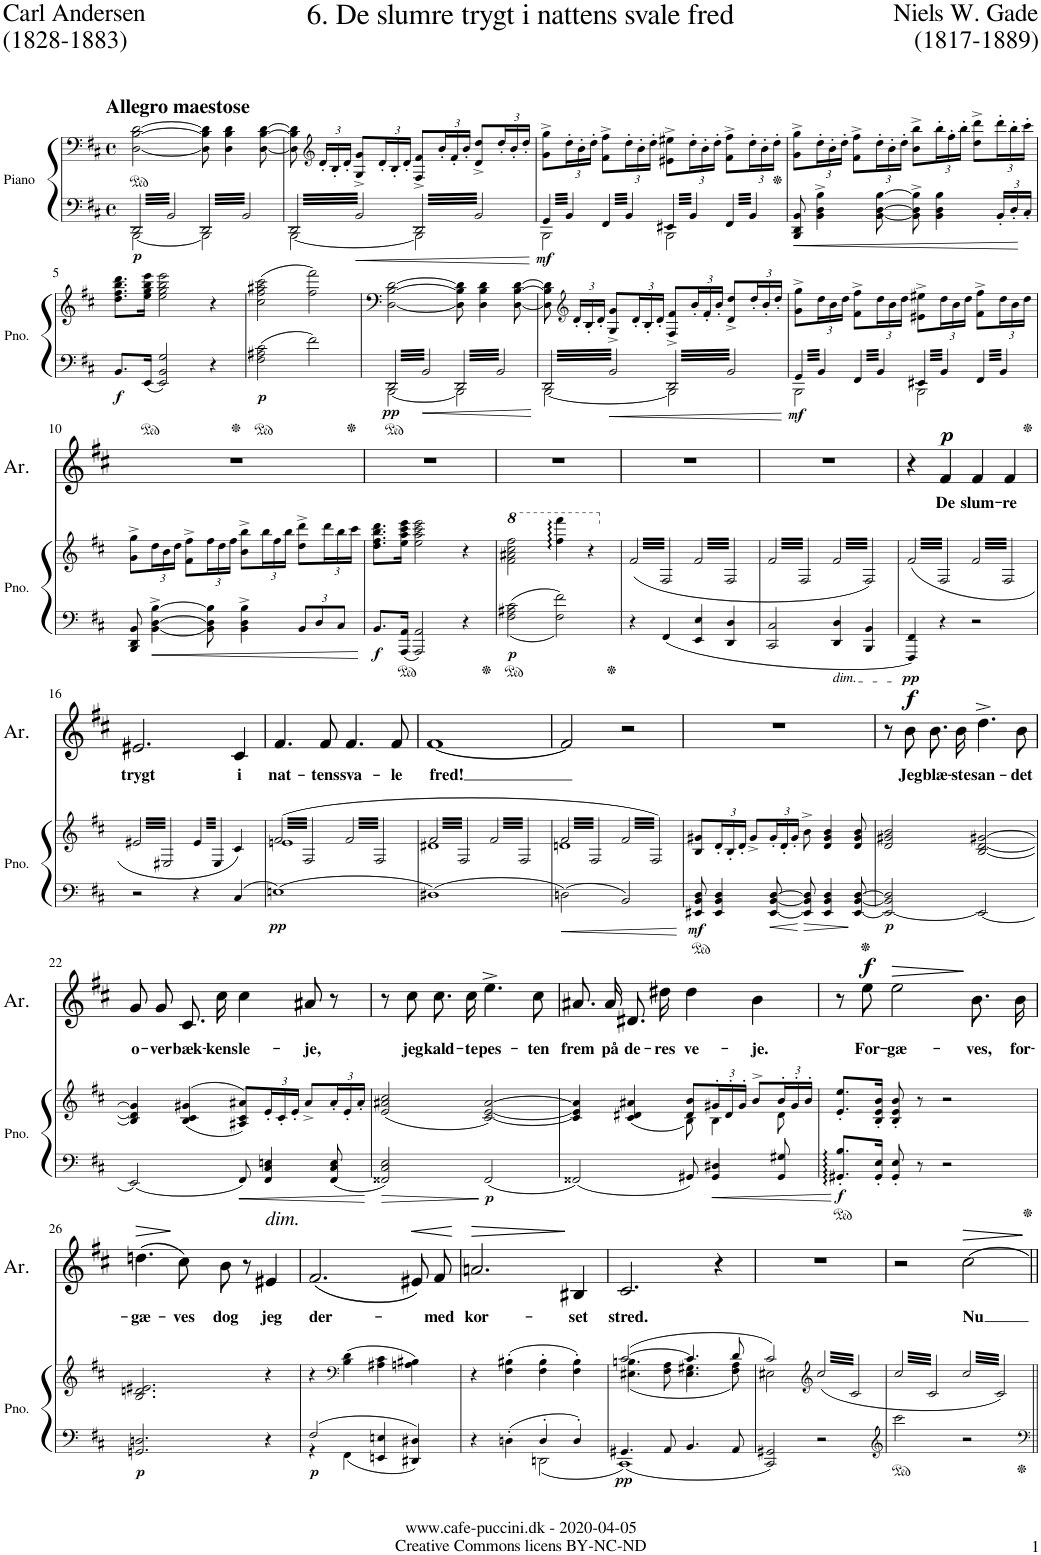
**kern	**kern	**dynam	**kern	**kern	**kern	**kern	**kern	**kern	**kern	**text	**dynam
*part8	*part8	*part8	*part7	*part6	*part5	*part4	*part3	*part2	*part1	*part1	*part1
*staff9	*staff8	*staff8/9	*staff7	*staff6	*staff5	*staff4	*staff3	*staff2	*staff1	*staff1	*staff1
*I"Piano	*	*	*I"Bas	*I"Tenor	*I"Alto	*I"Soprano	*I"Peter Eremit	*I"Rinaldo	*I"Armida	*	*
*I'Pno.	*	*	*I'B.	*I'T.	*I'A.	*I'S.	*I'Pe.	*I'Ri.	*I'Ar.	*	*
*stria5	*stria5	*	*	*	*	*	*	*	*	*	*
*clefF4	*clefF4	*	*clefF4	*clefGv2	*clefG2	*clefG2	*clefF4	*clefGv2	*clefG2	*	*
*k[f#c#]	*k[f#c#]	*	*k[f#c#]	*k[f#c#]	*k[f#c#]	*k[f#c#]	*k[f#c#]	*k[f#c#]	*k[f#c#]	*	*
*M4/4	*M4/4	*	*M4/4	*M4/4	*M4/4	*M4/4	*M4/4	*M4/4	*M4/4	*	*
*met(c)	*met(c)	*	*met(c)	*met(c)	*met(c)	*met(c)	*met(c)	*met(c)	*met(c)	*	*
=1	=1	=1	=1	=1	=1	=1	=1	=1	=1	=1	=1
*^	*	*	*	*	*	*	*	*	*	*	*
*	*	*ped	*	*	*	*	*	*	*	*	*	*
!	!	!	!	!	!	!	!	!	!	!LO:TX:a:B:t=Allegro maestose	!	!
!	!	!	!LO:DY:b=2	!	!	!	!	!	!	!	!	!
6.DD/	[2BBB\	[2D\ [2B\ [2d\	p	1r	1r	1r	1r	1r	1r	1r	.	.
6.BB/	.	.	.	.	.	.	.	.	.	.	.	.
6.DD/	2BBB\]	8D\] 8B\] 8d\]	.	.	.	.	.	.	.	.	.	.
.	.	4D\ 4B\ 4d\	.	.	.	.	.	.	.	.	.	.
6.BB/	.	.	.	.	.	.	.	.	.	.	.	.
.	.	[8D\ [8B\ [8d\	.	.	.	.	.	.	.	.	.	.
=2	=2	=2	=2	=2	=2	=2	=2	=2	=2	=2	=2	=2
6.DD/	[2BBB\	8D\] 8B\] 8d\]	.	1r	1r	1r	1r	1r	1r	1r	.	.
*	*	*clefG2	*	*	*	*	*	*	*	*	*	*
*	*	*Xbrackettup	*	*	*	*	*	*	*	*	*	*
.	.	24d'/LL	.	.	.	.	.	.	.	.	.	.
.	.	24B'/	.	.	.	.	.	.	.	.	.	.
.	.	24d'/JJ	.	.	.	.	.	.	.	.	.	.
6.BB/	.	8G/^ 8g/^L	.	.	.	.	.	.	.	.	.	.
.	.	24d'/L	.	.	.	.	.	.	.	.	.	.
.	.	24B'/	.	.	.	.	.	.	.	.	.	.
.	.	24d'/JJ	.	.	.	.	.	.	.	.	.	.
6.DD/	2BBB\]	8F#/^ 8f#/^L	.	.	.	.	.	.	.	.	.	.
.	.	24b'/L	.	.	.	.	.	.	.	.	.	.
.	.	24f#'/	.	.	.	.	.	.	.	.	.	.
.	.	24b'/JJ	.	.	.	.	.	.	.	.	.	.
6.BB/	.	8d/^ 8dd/^L	.	.	.	.	.	.	.	.	.	.
.	.	24dd'/L	.	.	.	.	.	.	.	.	.	.
.	.	24b'/	.	.	.	.	.	.	.	.	.	.
.	.	24dd'/JJ	.	.	.	.	.	.	.	.	.	.
=3	=3	=3	=3	=3	=3	=3	=3	=3	=3	=3	=3	=3
!	!	!	!LO:DY:b=2	!	!	!	!	!	!	!	!	!
12.GG/	2BBB\	8g\^ 8gg\^L	mf	1r	1r	1r	1r	1r	1r	1r	.	.
12.BB/	.	24dd'\L	.	.	.	.	.	.	.	.	.	.
.	.	24b'\	.	.	.	.	.	.	.	.	.	.
.	.	24dd'\JJ	.	.	.	.	.	.	.	.	.	.
12.FF#/	.	8f#\^ 8ff#\^L	.	.	.	.	.	.	.	.	.	.
12.BB/	.	24dd'\L	.	.	.	.	.	.	.	.	.	.
.	.	24b'\	.	.	.	.	.	.	.	.	.	.
.	.	24dd'\JJ	.	.	.	.	.	.	.	.	.	.
12.EE#X/	2BBB\	8e#X\^ 8ee#X\^L	.	.	.	.	.	.	.	.	.	.
12.BB/	.	24dd'\L	.	.	.	.	.	.	.	.	.	.
.	.	24b'\	.	.	.	.	.	.	.	.	.	.
.	.	24dd'\JJ	.	.	.	.	.	.	.	.	.	.
12.FF#/	.	8f#\^ 8ff#\^L	.	.	.	.	.	.	.	.	.	.
12.BB/	.	24dd'\L	.	.	.	.	.	.	.	.	.	.
.	.	24b'\	.	.	.	.	.	.	.	.	.	.
.	.	24dd'\JJ	.	.	.	.	.	.	.	.	.	.
*v	*v	*	*	*	*	*	*	*	*	*	*	*
=4	=4	=4	=4	=4	=4	=4	=4	=4	=4	=4	=4
*	*Xped	*	*	*	*	*	*	*	*	*	*
8BBB/ 8DD/ 8BB/	8g\^ 8gg\^L	.	1r	1r	1r	1r	1r	1r	1r	.	.
4BB\^ 4D\^ 4B\^	24dd'\L	.	.	.	.	.	.	.	.	.	.
.	24b'\	.	.	.	.	.	.	.	.	.	.
.	24dd'\JJ	.	.	.	.	.	.	.	.	.	.
.	8f#\^ 8ff#\^L	.	.	.	.	.	.	.	.	.	.
[8BB\ [8D\ [8B\	24dd'\L	.	.	.	.	.	.	.	.	.	.
.	24b'\	.	.	.	.	.	.	.	.	.	.
.	24dd'\JJ	.	.	.	.	.	.	.	.	.	.
8BB\]^ 8D\]^ 8B\]^	8b\^ 8bb\^L	.	.	.	.	.	.	.	.	.	.
4BB\ 4D\ 4B\	24bb'\L	.	.	.	.	.	.	.	.	.	.
.	24ff#'\	.	.	.	.	.	.	.	.	.	.
.	24bb'\JJ	.	.	.	.	.	.	.	.	.	.
.	8dd\^ 8ddd\^L	.	.	.	.	.	.	.	.	.	.
*Xbrackettup	*	*	*	*	*	*	*	*	*	*	*
24BB'/LL	24ddd'\L	.	.	.	.	.	.	.	.	.	.
24D'/	24bb'\	.	.	.	.	.	.	.	.	.	.
24C#'/JJ	24ccc#'\JJ	.	.	.	.	.	.	.	.	.	.
!!LO:LB:g=z
=5	=5	=5	=5	=5	=5	=5	=5	=5	=5	=5	=5
!	!	!LO:DY:b=2	!	!	!	!	!	!	!	!	!
8.BB/L	8.dd\ 8.ff#\ 8.bb\ 8.ddd\L	f	1r	1r	1r	1r	1r	1r	1r	.	.
16EE/Jk	16ee\ 16gg\ 16bb\ 16eee\Jk	.	.	.	.	.	.	.	.	.	.
2EE/ 2BB/ 2G/	2ee\ 2gg\ 2bb\ 2eee\	.	.	.	.	.	.	.	.	.	.
4r	4r	.	.	.	.	.	.	.	.	.	.
=6	=6	=6	=6	=6	=6	=6	=6	=6	=6	=6	=6
!	!	!LO:DY:b=2	!	!	!	!	!	!	!	!	!
2F#\ 2A#X\ 2c#\	(2cc#\ 2ff#\ 2aa#X\ 2ccc#\	p	1r	1r	1r	1r	1r	1r	1r	.	.
2f#\	2ff#\ 2fff#\)	.	.	.	.	.	.	.	.	.	.
=7	=7	=7	=7	=7	=7	=7	=7	=7	=7	=7	=7
*^	*	*	*	*	*	*	*	*	*	*	*
!	!	!	!LO:DY:b=2	!	!	!	!	!	!	!	!	!
6.DD/	[2BBB\	[2D\ [2B\ [2d\	pp	1r	1r	1r	1r	1r	1r	1r	.	.
6.BB/	.	.	.	.	.	.	.	.	.	.	.	.
6.DD/	2BBB\]	8D\] 8B\] 8d\]	.	.	.	.	.	.	.	.	.	.
.	.	4D\ 4B\ 4d\	.	.	.	.	.	.	.	.	.	.
6.BB/	.	.	.	.	.	.	.	.	.	.	.	.
.	.	[8D\ [8B\ [8d\	.	.	.	.	.	.	.	.	.	.
=8	=8	=8	=8	=8	=8	=8	=8	=8	=8	=8	=8	=8
6.DD/	[2BBB\	8D\] 8B\] 8d\]	.	1r	1r	1r	1r	1r	1r	1r	.	.
*	*	*clefG2	*	*	*	*	*	*	*	*	*	*
.	.	24d'/LL	.	.	.	.	.	.	.	.	.	.
.	.	24B'/	.	.	.	.	.	.	.	.	.	.
.	.	24d'/JJ	.	.	.	.	.	.	.	.	.	.
6.BB/	.	8G/^ 8g/^L	.	.	.	.	.	.	.	.	.	.
.	.	24d'/L	.	.	.	.	.	.	.	.	.	.
.	.	24B'/	.	.	.	.	.	.	.	.	.	.
.	.	24d'/JJ	.	.	.	.	.	.	.	.	.	.
6.DD/	2BBB\]	8F#/^ 8f#/^L	.	.	.	.	.	.	.	.	.	.
.	.	24b'/L	.	.	.	.	.	.	.	.	.	.
.	.	24f#'/	.	.	.	.	.	.	.	.	.	.
.	.	24b'/JJ	.	.	.	.	.	.	.	.	.	.
6.BB/	.	8d/^ 8dd/^L	.	.	.	.	.	.	.	.	.	.
.	.	24dd'/L	.	.	.	.	.	.	.	.	.	.
.	.	24b'/	.	.	.	.	.	.	.	.	.	.
.	.	24dd'/JJ	.	.	.	.	.	.	.	.	.	.
=9	=9	=9	=9	=9	=9	=9	=9	=9	=9	=9	=9	=9
!	!	!	!LO:DY:b=2	!	!	!	!	!	!	!	!	!
12.GG/	2BBB\	8g\^ 8gg\^L	mf	1r	1r	1r	1r	1r	1r	1r	.	.
12.BB/	.	24dd\L	.	.	.	.	.	.	.	.	.	.
.	.	24b\	.	.	.	.	.	.	.	.	.	.
.	.	24dd\JJ	.	.	.	.	.	.	.	.	.	.
12.FF#/	.	8f#\^ 8ff#\^L	.	.	.	.	.	.	.	.	.	.
12.BB/	.	24dd\L	.	.	.	.	.	.	.	.	.	.
.	.	24b\	.	.	.	.	.	.	.	.	.	.
.	.	24dd\JJ	.	.	.	.	.	.	.	.	.	.
12.EE#X/	2BBB\	8e#X\^ 8ee#X\^L	.	.	.	.	.	.	.	.	.	.
12.BB/	.	24dd\L	.	.	.	.	.	.	.	.	.	.
.	.	24b\	.	.	.	.	.	.	.	.	.	.
.	.	24dd\JJ	.	.	.	.	.	.	.	.	.	.
12.FF#/	.	8f#\^ 8ff#\^L	.	.	.	.	.	.	.	.	.	.
12.BB/	.	24dd\L	.	.	.	.	.	.	.	.	.	.
.	.	24b\	.	.	.	.	.	.	.	.	.	.
.	.	24dd\JJ	.	.	.	.	.	.	.	.	.	.
*v	*v	*	*	*	*	*	*	*	*	*	*	*
!!LO:LB:g=z
=10	=10	=10	=10	=10	=10	=10	=10	=10	=10	=10	=10
8BBB/ 8DD/ 8BB/	8g\^ 8gg\^L	.	1r	1r	1r	1r	1r	1r	1r	.	.
[4BB\^ [4D\^ [4B\^	24dd\L	.	.	.	.	.	.	.	.	.	.
.	24b\	.	.	.	.	.	.	.	.	.	.
.	24dd\JJ	.	.	.	.	.	.	.	.	.	.
.	8f#\^ 8ff#\^L	.	.	.	.	.	.	.	.	.	.
8BB\] 8D\] 8B\]	24ff#\L	.	.	.	.	.	.	.	.	.	.
.	24dd\	.	.	.	.	.	.	.	.	.	.
.	24ff#\JJ	.	.	.	.	.	.	.	.	.	.
4BB\^ 4D\^ 4B\^	8b\^ 8bb\^L	.	.	.	.	.	.	.	.	.	.
.	24bb\L	.	.	.	.	.	.	.	.	.	.
.	24ff#\	.	.	.	.	.	.	.	.	.	.
.	24bb\JJ	.	.	.	.	.	.	.	.	.	.
12BB/L	8dd\^ 8ddd\^L	.	.	.	.	.	.	.	.	.	.
12D/	.	.	.	.	.	.	.	.	.	.	.
.	24ddd\L	.	.	.	.	.	.	.	.	.	.
12C#/J	24bb\	.	.	.	.	.	.	.	.	.	.
.	24ccc#\JJ	.	.	.	.	.	.	.	.	.	.
=11	=11	=11	=11	=11	=11	=11	=11	=11	=11	=11	=11
!	!	!LO:DY:b=2	!	!	!	!	!	!	!	!	!
8.BB/L	8.dd\ 8.ff#\ 8.bb\ 8.ddd\L	f	1r	1r	1r	1r	1r	1r	1r	.	.
16AAA/ 16AA/Jk	16ee\ 16aa\ 16ccc#\ 16eee\Jk	.	.	.	.	.	.	.	.	.	.
2AAA/ 2AA/	2ee\ 2aa\ 2ccc#\ 2eee\	.	.	.	.	.	.	.	.	.	.
4r	4r	.	.	.	.	.	.	.	.	.	.
=12	=12	=12	=12	=12	=12	=12	=12	=12	=12	=12	=12
*	*8va	*	*	*	*	*	*	*	*	*	*
!	!	!LO:DY:b=2	!	!	!	!	!	!	!	!	!
2F#\ 2A#X\ 2c#\	2ff#\ 2aa#X\ 2ccc#\ 2fff#\	p	1r	1r	1r	1r	1r	1r	1r	.	.
2F#\ 2f#\	4fff#\ 4ffff#\	.	.	.	.	.	.	.	.	.	.
.	4r	.	.	.	.	.	.	.	.	.	.
=13	=13	=13	=13	=13	=13	=13	=13	=13	=13	=13	=13
*	*X8va	*	*	*	*	*	*	*	*	*	*
*	*brackettup	*	*	*	*	*	*	*	*	*	*
*	*tremolo	*	*	*	*	*	*	*	*	*	*
4r	(64f#/LLLL	.	1r	1r	1r	1r	1r	1r	1r	.	.
.	64F#/	.	.	.	.	.	.	.	.	.	.
.	64f#/	.	.	.	.	.	.	.	.	.	.
.	64F#/	.	.	.	.	.	.	.	.	.	.
.	64f#/	.	.	.	.	.	.	.	.	.	.
.	64F#/	.	.	.	.	.	.	.	.	.	.
.	64f#/	.	.	.	.	.	.	.	.	.	.
.	64F#/	.	.	.	.	.	.	.	.	.	.
.	64f#/	.	.	.	.	.	.	.	.	.	.
.	64F#/	.	.	.	.	.	.	.	.	.	.
.	64f#/	.	.	.	.	.	.	.	.	.	.
.	64F#/	.	.	.	.	.	.	.	.	.	.
.	64f#/	.	.	.	.	.	.	.	.	.	.
.	64F#/	.	.	.	.	.	.	.	.	.	.
.	64f#/	.	.	.	.	.	.	.	.	.	.
.	64F#/	.	.	.	.	.	.	.	.	.	.
4FF#/	64f#/	.	.	.	.	.	.	.	.	.	.
.	64F#/	.	.	.	.	.	.	.	.	.	.
.	64f#/	.	.	.	.	.	.	.	.	.	.
.	64F#/	.	.	.	.	.	.	.	.	.	.
.	64f#/	.	.	.	.	.	.	.	.	.	.
.	64F#/	.	.	.	.	.	.	.	.	.	.
.	64f#/	.	.	.	.	.	.	.	.	.	.
.	64F#/	.	.	.	.	.	.	.	.	.	.
.	64f#/	.	.	.	.	.	.	.	.	.	.
.	64F#/	.	.	.	.	.	.	.	.	.	.
.	64f#/	.	.	.	.	.	.	.	.	.	.
.	64F#/	.	.	.	.	.	.	.	.	.	.
.	64f#/	.	.	.	.	.	.	.	.	.	.
.	64F#/	.	.	.	.	.	.	.	.	.	.
.	64f#/	.	.	.	.	.	.	.	.	.	.
.	64F#/JJJJ	.	.	.	.	.	.	.	.	.	.
4EE/ 4E/	64f#/LLLL	.	.	.	.	.	.	.	.	.	.
.	64F#/	.	.	.	.	.	.	.	.	.	.
.	64f#/	.	.	.	.	.	.	.	.	.	.
.	64F#/	.	.	.	.	.	.	.	.	.	.
.	64f#/	.	.	.	.	.	.	.	.	.	.
.	64F#/	.	.	.	.	.	.	.	.	.	.
.	64f#/	.	.	.	.	.	.	.	.	.	.
.	64F#/	.	.	.	.	.	.	.	.	.	.
.	64f#/	.	.	.	.	.	.	.	.	.	.
.	64F#/	.	.	.	.	.	.	.	.	.	.
.	64f#/	.	.	.	.	.	.	.	.	.	.
.	64F#/	.	.	.	.	.	.	.	.	.	.
.	64f#/	.	.	.	.	.	.	.	.	.	.
.	64F#/	.	.	.	.	.	.	.	.	.	.
.	64f#/	.	.	.	.	.	.	.	.	.	.
.	64F#/	.	.	.	.	.	.	.	.	.	.
4DD/ 4D/	64f#/	.	.	.	.	.	.	.	.	.	.
.	64F#/	.	.	.	.	.	.	.	.	.	.
.	64f#/	.	.	.	.	.	.	.	.	.	.
.	64F#/	.	.	.	.	.	.	.	.	.	.
.	64f#/	.	.	.	.	.	.	.	.	.	.
.	64F#/	.	.	.	.	.	.	.	.	.	.
.	64f#/	.	.	.	.	.	.	.	.	.	.
.	64F#/	.	.	.	.	.	.	.	.	.	.
.	64f#/	.	.	.	.	.	.	.	.	.	.
.	64F#/	.	.	.	.	.	.	.	.	.	.
.	64f#/	.	.	.	.	.	.	.	.	.	.
.	64F#/	.	.	.	.	.	.	.	.	.	.
.	64f#/	.	.	.	.	.	.	.	.	.	.
.	64F#/	.	.	.	.	.	.	.	.	.	.
.	64f#/	.	.	.	.	.	.	.	.	.	.
.	64F#/JJJJ	.	.	.	.	.	.	.	.	.	.
=14	=14	=14	=14	=14	=14	=14	=14	=14	=14	=14	=14
2CC#/ 2C#/	64f#/LLLL	.	1r	1r	1r	1r	1r	1r	1r	.	.
.	64F#/	.	.	.	.	.	.	.	.	.	.
.	64f#/	.	.	.	.	.	.	.	.	.	.
.	64F#/	.	.	.	.	.	.	.	.	.	.
.	64f#/	.	.	.	.	.	.	.	.	.	.
.	64F#/	.	.	.	.	.	.	.	.	.	.
.	64f#/	.	.	.	.	.	.	.	.	.	.
.	64F#/	.	.	.	.	.	.	.	.	.	.
.	64f#/	.	.	.	.	.	.	.	.	.	.
.	64F#/	.	.	.	.	.	.	.	.	.	.
.	64f#/	.	.	.	.	.	.	.	.	.	.
.	64F#/	.	.	.	.	.	.	.	.	.	.
.	64f#/	.	.	.	.	.	.	.	.	.	.
.	64F#/	.	.	.	.	.	.	.	.	.	.
.	64f#/	.	.	.	.	.	.	.	.	.	.
.	64F#/	.	.	.	.	.	.	.	.	.	.
.	64f#/	.	.	.	.	.	.	.	.	.	.
.	64F#/	.	.	.	.	.	.	.	.	.	.
.	64f#/	.	.	.	.	.	.	.	.	.	.
.	64F#/	.	.	.	.	.	.	.	.	.	.
.	64f#/	.	.	.	.	.	.	.	.	.	.
.	64F#/	.	.	.	.	.	.	.	.	.	.
.	64f#/	.	.	.	.	.	.	.	.	.	.
.	64F#/	.	.	.	.	.	.	.	.	.	.
.	64f#/	.	.	.	.	.	.	.	.	.	.
.	64F#/	.	.	.	.	.	.	.	.	.	.
.	64f#/	.	.	.	.	.	.	.	.	.	.
.	64F#/	.	.	.	.	.	.	.	.	.	.
.	64f#/	.	.	.	.	.	.	.	.	.	.
.	64F#/	.	.	.	.	.	.	.	.	.	.
.	64f#/	.	.	.	.	.	.	.	.	.	.
.	64F#/JJJJ	.	.	.	.	.	.	.	.	.	.
!LO:TX:b:i:t=dim.	!	!	!	!	!	!	!	!	!	!	!
4DD/ 4D/	64f#/LLLL	.	.	.	.	.	.	.	.	.	.
.	64F#/)	.	.	.	.	.	.	.	.	.	.
.	64f#/	.	.	.	.	.	.	.	.	.	.
.	64F#/)	.	.	.	.	.	.	.	.	.	.
.	64f#/	.	.	.	.	.	.	.	.	.	.
.	64F#/)	.	.	.	.	.	.	.	.	.	.
.	64f#/	.	.	.	.	.	.	.	.	.	.
.	64F#/)	.	.	.	.	.	.	.	.	.	.
.	64f#/	.	.	.	.	.	.	.	.	.	.
.	64F#/)	.	.	.	.	.	.	.	.	.	.
.	64f#/	.	.	.	.	.	.	.	.	.	.
.	64F#/)	.	.	.	.	.	.	.	.	.	.
.	64f#/	.	.	.	.	.	.	.	.	.	.
.	64F#/)	.	.	.	.	.	.	.	.	.	.
.	64f#/	.	.	.	.	.	.	.	.	.	.
.	64F#/)	.	.	.	.	.	.	.	.	.	.
4BBB/ 4BB/	64f#/	.	.	.	.	.	.	.	.	.	.
.	64F#/)	.	.	.	.	.	.	.	.	.	.
.	64f#/	.	.	.	.	.	.	.	.	.	.
.	64F#/)	.	.	.	.	.	.	.	.	.	.
.	64f#/	.	.	.	.	.	.	.	.	.	.
.	64F#/)	.	.	.	.	.	.	.	.	.	.
.	64f#/	.	.	.	.	.	.	.	.	.	.
.	64F#/)	.	.	.	.	.	.	.	.	.	.
.	64f#/	.	.	.	.	.	.	.	.	.	.
.	64F#/)	.	.	.	.	.	.	.	.	.	.
.	64f#/	.	.	.	.	.	.	.	.	.	.
.	64F#/)	.	.	.	.	.	.	.	.	.	.
.	64f#/	.	.	.	.	.	.	.	.	.	.
.	64F#/)	.	.	.	.	.	.	.	.	.	.
.	64f#/	.	.	.	.	.	.	.	.	.	.
.	64F#/)JJJJ	.	.	.	.	.	.	.	.	.	.
=15	=15	=15	=15	=15	=15	=15	=15	=15	=15	=15	=15
!	!	!LO:DY:b=2	!	!	!	!	!	!	!	!	!
4FFF#/ 4FF#/	(64f#/LLLL	pp	1r	1r	1r	1r	1r	1r	4r	.	.
.	64F#/	.	.	.	.	.	.	.	.	.	.
.	64f#/	.	.	.	.	.	.	.	.	.	.
.	64F#/	.	.	.	.	.	.	.	.	.	.
.	64f#/	.	.	.	.	.	.	.	.	.	.
.	64F#/	.	.	.	.	.	.	.	.	.	.
.	64f#/	.	.	.	.	.	.	.	.	.	.
.	64F#/	.	.	.	.	.	.	.	.	.	.
.	64f#/	.	.	.	.	.	.	.	.	.	.
.	64F#/	.	.	.	.	.	.	.	.	.	.
.	64f#/	.	.	.	.	.	.	.	.	.	.
.	64F#/	.	.	.	.	.	.	.	.	.	.
.	64f#/	.	.	.	.	.	.	.	.	.	.
.	64F#/	.	.	.	.	.	.	.	.	.	.
.	64f#/	.	.	.	.	.	.	.	.	.	.
.	64F#/	.	.	.	.	.	.	.	.	.	.
!	!	!	!	!	!	!	!	!	!	!LO:LY:b	!LO:DY:a
4r	64f#/	.	.	.	.	.	.	.	4f#/	De	p
.	64F#/	.	.	.	.	.	.	.	.	.	.
.	64f#/	.	.	.	.	.	.	.	.	.	.
.	64F#/	.	.	.	.	.	.	.	.	.	.
.	64f#/	.	.	.	.	.	.	.	.	.	.
.	64F#/	.	.	.	.	.	.	.	.	.	.
.	64f#/	.	.	.	.	.	.	.	.	.	.
.	64F#/	.	.	.	.	.	.	.	.	.	.
.	64f#/	.	.	.	.	.	.	.	.	.	.
.	64F#/	.	.	.	.	.	.	.	.	.	.
.	64f#/	.	.	.	.	.	.	.	.	.	.
.	64F#/	.	.	.	.	.	.	.	.	.	.
.	64f#/	.	.	.	.	.	.	.	.	.	.
.	64F#/	.	.	.	.	.	.	.	.	.	.
.	64f#/	.	.	.	.	.	.	.	.	.	.
.	64F#/JJJJ	.	.	.	.	.	.	.	.	.	.
!	!	!	!	!	!	!	!	!	!	!LO:LY:b	!
2r	64f#/LLLL	.	.	.	.	.	.	.	4f#/	slum-	.
.	64F#/	.	.	.	.	.	.	.	.	.	.
.	64f#/	.	.	.	.	.	.	.	.	.	.
.	64F#/	.	.	.	.	.	.	.	.	.	.
.	64f#/	.	.	.	.	.	.	.	.	.	.
.	64F#/	.	.	.	.	.	.	.	.	.	.
.	64f#/	.	.	.	.	.	.	.	.	.	.
.	64F#/	.	.	.	.	.	.	.	.	.	.
.	64f#/	.	.	.	.	.	.	.	.	.	.
.	64F#/	.	.	.	.	.	.	.	.	.	.
.	64f#/	.	.	.	.	.	.	.	.	.	.
.	64F#/	.	.	.	.	.	.	.	.	.	.
.	64f#/	.	.	.	.	.	.	.	.	.	.
.	64F#/	.	.	.	.	.	.	.	.	.	.
.	64f#/	.	.	.	.	.	.	.	.	.	.
.	64F#/	.	.	.	.	.	.	.	.	.	.
!	!	!	!	!	!	!	!	!	!	!LO:LY:b	!
.	64f#/	.	.	.	.	.	.	.	4f#/	-re	.
.	64F#/	.	.	.	.	.	.	.	.	.	.
.	64f#/	.	.	.	.	.	.	.	.	.	.
.	64F#/	.	.	.	.	.	.	.	.	.	.
.	64f#/	.	.	.	.	.	.	.	.	.	.
.	64F#/	.	.	.	.	.	.	.	.	.	.
.	64f#/	.	.	.	.	.	.	.	.	.	.
.	64F#/	.	.	.	.	.	.	.	.	.	.
.	64f#/	.	.	.	.	.	.	.	.	.	.
.	64F#/	.	.	.	.	.	.	.	.	.	.
.	64f#/	.	.	.	.	.	.	.	.	.	.
.	64F#/	.	.	.	.	.	.	.	.	.	.
.	64f#/	.	.	.	.	.	.	.	.	.	.
.	64F#/	.	.	.	.	.	.	.	.	.	.
.	64f#/	.	.	.	.	.	.	.	.	.	.
.	64F#/JJJJ	.	.	.	.	.	.	.	.	.	.
!!LO:LB:g=z
=16	=16	=16	=16	=16	=16	=16	=16	=16	=16	=16	=16
!	!	!	!	!	!	!	!	!	!	!LO:LY:b	!
2r	64e#X/LLLL	.	1r	1r	1r	1r	1r	1r	2.e#X/	trygt	.
.	64E#X/	.	.	.	.	.	.	.	.	.	.
.	64e#X/	.	.	.	.	.	.	.	.	.	.
.	64E#X/	.	.	.	.	.	.	.	.	.	.
.	64e#X/	.	.	.	.	.	.	.	.	.	.
.	64E#X/	.	.	.	.	.	.	.	.	.	.
.	64e#X/	.	.	.	.	.	.	.	.	.	.
.	64E#X/	.	.	.	.	.	.	.	.	.	.
.	64e#X/	.	.	.	.	.	.	.	.	.	.
.	64E#X/	.	.	.	.	.	.	.	.	.	.
.	64e#X/	.	.	.	.	.	.	.	.	.	.
.	64E#X/	.	.	.	.	.	.	.	.	.	.
.	64e#X/	.	.	.	.	.	.	.	.	.	.
.	64E#X/	.	.	.	.	.	.	.	.	.	.
.	64e#X/	.	.	.	.	.	.	.	.	.	.
.	64E#X/	.	.	.	.	.	.	.	.	.	.
.	64e#X/	.	.	.	.	.	.	.	.	.	.
.	64E#X/	.	.	.	.	.	.	.	.	.	.
.	64e#X/	.	.	.	.	.	.	.	.	.	.
.	64E#X/	.	.	.	.	.	.	.	.	.	.
.	64e#X/	.	.	.	.	.	.	.	.	.	.
.	64E#X/	.	.	.	.	.	.	.	.	.	.
.	64e#X/	.	.	.	.	.	.	.	.	.	.
.	64E#X/	.	.	.	.	.	.	.	.	.	.
.	64e#X/	.	.	.	.	.	.	.	.	.	.
.	64E#X/	.	.	.	.	.	.	.	.	.	.
.	64e#X/	.	.	.	.	.	.	.	.	.	.
.	64E#X/	.	.	.	.	.	.	.	.	.	.
.	64e#X/	.	.	.	.	.	.	.	.	.	.
.	64E#X/	.	.	.	.	.	.	.	.	.	.
.	64e#X/	.	.	.	.	.	.	.	.	.	.
.	64E#X/JJJJ	.	.	.	.	.	.	.	.	.	.
4r	64e#/LLLL	.	.	.	.	.	.	.	.	.	.
.	64E#/	.	.	.	.	.	.	.	.	.	.
.	64e#/	.	.	.	.	.	.	.	.	.	.
.	64E#/	.	.	.	.	.	.	.	.	.	.
.	64e#/	.	.	.	.	.	.	.	.	.	.
.	64E#/	.	.	.	.	.	.	.	.	.	.
.	64e#/	.	.	.	.	.	.	.	.	.	.
.	64E#/	.	.	.	.	.	.	.	.	.	.
.	64e#/	.	.	.	.	.	.	.	.	.	.
.	64E#/	.	.	.	.	.	.	.	.	.	.
.	64e#/	.	.	.	.	.	.	.	.	.	.
.	64E#/	.	.	.	.	.	.	.	.	.	.
.	64e#/	.	.	.	.	.	.	.	.	.	.
.	64E#/	.	.	.	.	.	.	.	.	.	.
.	64e#/	.	.	.	.	.	.	.	.	.	.
.	64E#/JJJJ	.	.	.	.	.	.	.	.	.	.
*	*Xtremolo	*	*	*	*	*	*	*	*	*	*
!	!	!	!	!	!	!	!	!	!	!LO:LY:b	!
4C#/	4c#/)	.	.	.	.	.	.	.	4c#/	i	.
.	.	.	.	.	.	.	.	.	.	.	.
.	.	.	.	.	.	.	.	.	.	.	.
.	.	.	.	.	.	.	.	.	.	.	.
.	.	.	.	.	.	.	.	.	.	.	.
.	.	.	.	.	.	.	.	.	.	.	.
.	.	.	.	.	.	.	.	.	.	.	.
.	.	.	.	.	.	.	.	.	.	.	.
=17	=17	=17	=17	=17	=17	=17	=17	=17	=17	=17	=17
*	*^	*	*	*	*	*	*	*	*	*	*
!	!	!	!LO:DY:b=2	!	!	!	!	!	!	!	!LO:LY:b	!
*	*tremolo	*	*	*	*	*	*	*	*	*	*	*
1En	(64f#/LLLL	1en	pp	1r	1r	1r	1r	1r	1r	4.f#/	nat-	.
.	64F#/	.	.	.	.	.	.	.	.	.	.	.
.	64f#/	.	.	.	.	.	.	.	.	.	.	.
.	64F#/	.	.	.	.	.	.	.	.	.	.	.
.	64f#/	.	.	.	.	.	.	.	.	.	.	.
.	64F#/	.	.	.	.	.	.	.	.	.	.	.
.	64f#/	.	.	.	.	.	.	.	.	.	.	.
.	64F#/	.	.	.	.	.	.	.	.	.	.	.
.	64f#/	.	.	.	.	.	.	.	.	.	.	.
.	64F#/	.	.	.	.	.	.	.	.	.	.	.
.	64f#/	.	.	.	.	.	.	.	.	.	.	.
.	64F#/	.	.	.	.	.	.	.	.	.	.	.
.	64f#/	.	.	.	.	.	.	.	.	.	.	.
.	64F#/	.	.	.	.	.	.	.	.	.	.	.
.	64f#/	.	.	.	.	.	.	.	.	.	.	.
.	64F#/	.	.	.	.	.	.	.	.	.	.	.
.	64f#/	.	.	.	.	.	.	.	.	.	.	.
.	64F#/	.	.	.	.	.	.	.	.	.	.	.
.	64f#/	.	.	.	.	.	.	.	.	.	.	.
.	64F#/	.	.	.	.	.	.	.	.	.	.	.
.	64f#/	.	.	.	.	.	.	.	.	.	.	.
.	64F#/	.	.	.	.	.	.	.	.	.	.	.
.	64f#/	.	.	.	.	.	.	.	.	.	.	.
.	64F#/	.	.	.	.	.	.	.	.	.	.	.
!	!	!	!	!	!	!	!	!	!	!	!LO:LY:b	!
.	64f#/	.	.	.	.	.	.	.	.	8f#/	-tens	.
.	64F#/	.	.	.	.	.	.	.	.	.	.	.
.	64f#/	.	.	.	.	.	.	.	.	.	.	.
.	64F#/	.	.	.	.	.	.	.	.	.	.	.
.	64f#/	.	.	.	.	.	.	.	.	.	.	.
.	64F#/	.	.	.	.	.	.	.	.	.	.	.
.	64f#/	.	.	.	.	.	.	.	.	.	.	.
.	64F#/JJJJ	.	.	.	.	.	.	.	.	.	.	.
!	!	!	!	!	!	!	!	!	!	!	!LO:LY:b	!
.	64f#/LLLL	.	.	.	.	.	.	.	.	4.f#/	sva-	.
.	64F#/	.	.	.	.	.	.	.	.	.	.	.
.	64f#/	.	.	.	.	.	.	.	.	.	.	.
.	64F#/	.	.	.	.	.	.	.	.	.	.	.
.	64f#/	.	.	.	.	.	.	.	.	.	.	.
.	64F#/	.	.	.	.	.	.	.	.	.	.	.
.	64f#/	.	.	.	.	.	.	.	.	.	.	.
.	64F#/	.	.	.	.	.	.	.	.	.	.	.
.	64f#/	.	.	.	.	.	.	.	.	.	.	.
.	64F#/	.	.	.	.	.	.	.	.	.	.	.
.	64f#/	.	.	.	.	.	.	.	.	.	.	.
.	64F#/	.	.	.	.	.	.	.	.	.	.	.
.	64f#/	.	.	.	.	.	.	.	.	.	.	.
.	64F#/	.	.	.	.	.	.	.	.	.	.	.
.	64f#/	.	.	.	.	.	.	.	.	.	.	.
.	64F#/	.	.	.	.	.	.	.	.	.	.	.
.	64f#/	.	.	.	.	.	.	.	.	.	.	.
.	64F#/	.	.	.	.	.	.	.	.	.	.	.
.	64f#/	.	.	.	.	.	.	.	.	.	.	.
.	64F#/	.	.	.	.	.	.	.	.	.	.	.
.	64f#/	.	.	.	.	.	.	.	.	.	.	.
.	64F#/	.	.	.	.	.	.	.	.	.	.	.
.	64f#/	.	.	.	.	.	.	.	.	.	.	.
.	64F#/	.	.	.	.	.	.	.	.	.	.	.
!	!	!	!	!	!	!	!	!	!	!	!LO:LY:b	!
.	64f#/	.	.	.	.	.	.	.	.	8f#/	-le	.
.	64F#/	.	.	.	.	.	.	.	.	.	.	.
.	64f#/	.	.	.	.	.	.	.	.	.	.	.
.	64F#/	.	.	.	.	.	.	.	.	.	.	.
.	64f#/	.	.	.	.	.	.	.	.	.	.	.
.	64F#/	.	.	.	.	.	.	.	.	.	.	.
.	64f#/	.	.	.	.	.	.	.	.	.	.	.
.	64F#/JJJJ	.	.	.	.	.	.	.	.	.	.	.
=18	=18	=18	=18	=18	=18	=18	=18	=18	=18	=18	=18	=18
!	!	!	!	!	!	!	!	!	!	!	!LO:LY:b	!
1D#X	64f#/LLLL	1d#X	.	1r	1r	1r	1r	1r	1r	[1f#	fred!	.
.	64F#/	.	.	.	.	.	.	.	.	.	.	.
.	64f#/	.	.	.	.	.	.	.	.	.	.	.
.	64F#/	.	.	.	.	.	.	.	.	.	.	.
.	64f#/	.	.	.	.	.	.	.	.	.	.	.
.	64F#/	.	.	.	.	.	.	.	.	.	.	.
.	64f#/	.	.	.	.	.	.	.	.	.	.	.
.	64F#/	.	.	.	.	.	.	.	.	.	.	.
.	64f#/	.	.	.	.	.	.	.	.	.	.	.
.	64F#/	.	.	.	.	.	.	.	.	.	.	.
.	64f#/	.	.	.	.	.	.	.	.	.	.	.
.	64F#/	.	.	.	.	.	.	.	.	.	.	.
.	64f#/	.	.	.	.	.	.	.	.	.	.	.
.	64F#/	.	.	.	.	.	.	.	.	.	.	.
.	64f#/	.	.	.	.	.	.	.	.	.	.	.
.	64F#/	.	.	.	.	.	.	.	.	.	.	.
.	64f#/	.	.	.	.	.	.	.	.	.	.	.
.	64F#/	.	.	.	.	.	.	.	.	.	.	.
.	64f#/	.	.	.	.	.	.	.	.	.	.	.
.	64F#/	.	.	.	.	.	.	.	.	.	.	.
.	64f#/	.	.	.	.	.	.	.	.	.	.	.
.	64F#/	.	.	.	.	.	.	.	.	.	.	.
.	64f#/	.	.	.	.	.	.	.	.	.	.	.
.	64F#/	.	.	.	.	.	.	.	.	.	.	.
.	64f#/	.	.	.	.	.	.	.	.	.	.	.
.	64F#/	.	.	.	.	.	.	.	.	.	.	.
.	64f#/	.	.	.	.	.	.	.	.	.	.	.
.	64F#/	.	.	.	.	.	.	.	.	.	.	.
.	64f#/	.	.	.	.	.	.	.	.	.	.	.
.	64F#/	.	.	.	.	.	.	.	.	.	.	.
.	64f#/	.	.	.	.	.	.	.	.	.	.	.
.	64F#/JJJJ	.	.	.	.	.	.	.	.	.	.	.
.	64f#/LLLL	.	.	.	.	.	.	.	.	.	.	.
.	64F#/	.	.	.	.	.	.	.	.	.	.	.
.	64f#/	.	.	.	.	.	.	.	.	.	.	.
.	64F#/	.	.	.	.	.	.	.	.	.	.	.
.	64f#/	.	.	.	.	.	.	.	.	.	.	.
.	64F#/	.	.	.	.	.	.	.	.	.	.	.
.	64f#/	.	.	.	.	.	.	.	.	.	.	.
.	64F#/	.	.	.	.	.	.	.	.	.	.	.
.	64f#/	.	.	.	.	.	.	.	.	.	.	.
.	64F#/	.	.	.	.	.	.	.	.	.	.	.
.	64f#/	.	.	.	.	.	.	.	.	.	.	.
.	64F#/	.	.	.	.	.	.	.	.	.	.	.
.	64f#/	.	.	.	.	.	.	.	.	.	.	.
.	64F#/	.	.	.	.	.	.	.	.	.	.	.
.	64f#/	.	.	.	.	.	.	.	.	.	.	.
.	64F#/	.	.	.	.	.	.	.	.	.	.	.
.	64f#/	.	.	.	.	.	.	.	.	.	.	.
.	64F#/	.	.	.	.	.	.	.	.	.	.	.
.	64f#/	.	.	.	.	.	.	.	.	.	.	.
.	64F#/	.	.	.	.	.	.	.	.	.	.	.
.	64f#/	.	.	.	.	.	.	.	.	.	.	.
.	64F#/	.	.	.	.	.	.	.	.	.	.	.
.	64f#/	.	.	.	.	.	.	.	.	.	.	.
.	64F#/	.	.	.	.	.	.	.	.	.	.	.
.	64f#/	.	.	.	.	.	.	.	.	.	.	.
.	64F#/	.	.	.	.	.	.	.	.	.	.	.
.	64f#/	.	.	.	.	.	.	.	.	.	.	.
.	64F#/	.	.	.	.	.	.	.	.	.	.	.
.	64f#/	.	.	.	.	.	.	.	.	.	.	.
.	64F#/	.	.	.	.	.	.	.	.	.	.	.
.	64f#/	.	.	.	.	.	.	.	.	.	.	.
.	64F#/JJJJ	.	.	.	.	.	.	.	.	.	.	.
=19	=19	=19	=19	=19	=19	=19	=19	=19	=19	=19	=19	=19
2Dn\	64f#/LLLL	1dn	.	1r	1r	1r	1r	1r	1r	2f#/]	.	.
.	64F#/	.	.	.	.	.	.	.	.	.	.	.
.	64f#/	.	.	.	.	.	.	.	.	.	.	.
.	64F#/	.	.	.	.	.	.	.	.	.	.	.
.	64f#/	.	.	.	.	.	.	.	.	.	.	.
.	64F#/	.	.	.	.	.	.	.	.	.	.	.
.	64f#/	.	.	.	.	.	.	.	.	.	.	.
.	64F#/	.	.	.	.	.	.	.	.	.	.	.
.	64f#/	.	.	.	.	.	.	.	.	.	.	.
.	64F#/	.	.	.	.	.	.	.	.	.	.	.
.	64f#/	.	.	.	.	.	.	.	.	.	.	.
.	64F#/	.	.	.	.	.	.	.	.	.	.	.
.	64f#/	.	.	.	.	.	.	.	.	.	.	.
.	64F#/	.	.	.	.	.	.	.	.	.	.	.
.	64f#/	.	.	.	.	.	.	.	.	.	.	.
.	64F#/	.	.	.	.	.	.	.	.	.	.	.
.	64f#/	.	.	.	.	.	.	.	.	.	.	.
.	64F#/	.	.	.	.	.	.	.	.	.	.	.
.	64f#/	.	.	.	.	.	.	.	.	.	.	.
.	64F#/	.	.	.	.	.	.	.	.	.	.	.
.	64f#/	.	.	.	.	.	.	.	.	.	.	.
.	64F#/	.	.	.	.	.	.	.	.	.	.	.
.	64f#/	.	.	.	.	.	.	.	.	.	.	.
.	64F#/	.	.	.	.	.	.	.	.	.	.	.
.	64f#/	.	.	.	.	.	.	.	.	.	.	.
.	64F#/	.	.	.	.	.	.	.	.	.	.	.
.	64f#/	.	.	.	.	.	.	.	.	.	.	.
.	64F#/	.	.	.	.	.	.	.	.	.	.	.
.	64f#/	.	.	.	.	.	.	.	.	.	.	.
.	64F#/	.	.	.	.	.	.	.	.	.	.	.
.	64f#/	.	.	.	.	.	.	.	.	.	.	.
.	64F#/JJJJ	.	.	.	.	.	.	.	.	.	.	.
2BB/	64f#/LLLL	.	.	.	.	.	.	.	.	2r	.	.
.	64F#/)	.	.	.	.	.	.	.	.	.	.	.
.	64f#/	.	.	.	.	.	.	.	.	.	.	.
.	64F#/)	.	.	.	.	.	.	.	.	.	.	.
.	64f#/	.	.	.	.	.	.	.	.	.	.	.
.	64F#/)	.	.	.	.	.	.	.	.	.	.	.
.	64f#/	.	.	.	.	.	.	.	.	.	.	.
.	64F#/)	.	.	.	.	.	.	.	.	.	.	.
.	64f#/	.	.	.	.	.	.	.	.	.	.	.
.	64F#/)	.	.	.	.	.	.	.	.	.	.	.
.	64f#/	.	.	.	.	.	.	.	.	.	.	.
.	64F#/)	.	.	.	.	.	.	.	.	.	.	.
.	64f#/	.	.	.	.	.	.	.	.	.	.	.
.	64F#/)	.	.	.	.	.	.	.	.	.	.	.
.	64f#/	.	.	.	.	.	.	.	.	.	.	.
.	64F#/)	.	.	.	.	.	.	.	.	.	.	.
.	64f#/	.	.	.	.	.	.	.	.	.	.	.
.	64F#/)	.	.	.	.	.	.	.	.	.	.	.
.	64f#/	.	.	.	.	.	.	.	.	.	.	.
.	64F#/)	.	.	.	.	.	.	.	.	.	.	.
.	64f#/	.	.	.	.	.	.	.	.	.	.	.
.	64F#/)	.	.	.	.	.	.	.	.	.	.	.
.	64f#/	.	.	.	.	.	.	.	.	.	.	.
.	64F#/)	.	.	.	.	.	.	.	.	.	.	.
.	64f#/	.	.	.	.	.	.	.	.	.	.	.
.	64F#/)	.	.	.	.	.	.	.	.	.	.	.
.	64f#/	.	.	.	.	.	.	.	.	.	.	.
.	64F#/)	.	.	.	.	.	.	.	.	.	.	.
.	64f#/	.	.	.	.	.	.	.	.	.	.	.
.	64F#/)	.	.	.	.	.	.	.	.	.	.	.
.	64f#/	.	.	.	.	.	.	.	.	.	.	.
.	64F#/)JJJJ	.	.	.	.	.	.	.	.	.	.	.
*	*Xtremolo	*	*	*	*	*	*	*	*	*	*	*
*	*v	*v	*	*	*	*	*	*	*	*	*	*
=20	=20	=20	=20	=20	=20	=20	=20	=20	=20	=20	=20
!	!	!LO:DY:b=2	!	!	!	!	!	!	!	!	!
8EE#X/ 8BB/ 8D/	8B/ 8g#X/L	mf	1r	1r	1r	1r	1r	1r	1r	.	.
.	.	.	.	.	.	.	.	.	.	.	.
.	.	.	.	.	.	.	.	.	.	.	.
.	.	.	.	.	.	.	.	.	.	.	.
.	.	.	.	.	.	.	.	.	.	.	.
.	.	.	.	.	.	.	.	.	.	.	.
.	.	.	.	.	.	.	.	.	.	.	.
.	.	.	.	.	.	.	.	.	.	.	.
*	*Xbrackettup	*	*	*	*	*	*	*	*	*	*
4EE#/ 4BB/ 4D/	24d'/L	.	.	.	.	.	.	.	.	.	.
.	.	.	.	.	.	.	.	.	.	.	.
.	.	.	.	.	.	.	.	.	.	.	.
.	24B'/	.	.	.	.	.	.	.	.	.	.
.	.	.	.	.	.	.	.	.	.	.	.
.	.	.	.	.	.	.	.	.	.	.	.
.	.	.	.	.	.	.	.	.	.	.	.
.	24d'/JJ	.	.	.	.	.	.	.	.	.	.
.	.	.	.	.	.	.	.	.	.	.	.
.	.	.	.	.	.	.	.	.	.	.	.
.	8g#^/L	.	.	.	.	.	.	.	.	.	.
[8EE#/ [8BB/ [8D/	24g#'/L	.	.	.	.	.	.	.	.	.	.
.	24d'/	.	.	.	.	.	.	.	.	.	.
.	24g#'/JJ	.	.	.	.	.	.	.	.	.	.
8EE#/] 8BB/] 8D/]	8b^\	.	.	.	.	.	.	.	.	.	.
4EE#/ 4BB/ 4D/	4d/ 4g#/ 4b/	.	.	.	.	.	.	.	.	.	.
[8EE#/ [8BB/ [8D/	8d/ 8g#/ 8b/	.	.	.	.	.	.	.	.	.	.
=21	=21	=21	=21	=21	=21	=21	=21	=21	=21	=21	=21
!	!	!LO:DY:b=2	!	!	!	!	!	!	!	!	!
2EE#/_ 2BB/] 2D/]	2d/ 2g#X/ 2b/	p	1r	1r	1r	1r	1r	1r	8r	.	.
!	!	!	!	!	!	!	!	!	!	!LO:LY:b	!LO:DY:a
.	.	.	.	.	.	.	.	.	8b\	Jeg	f
!	!	!	!	!	!	!	!	!	!	!LO:LY:b	!
.	.	.	.	.	.	.	.	.	8.b\L	blæ-	.
!	!	!	!	!	!	!	!	!	!	!LO:LY:b	!
.	.	.	.	.	.	.	.	.	16b\Jk	-ste	.
!	!	!	!	!	!	!	!	!	!	!LO:LY:b	!
2EE#/_	[2B/ [2d/ [2g#X/	.	.	.	.	.	.	.	4.dd^\	san-	.
!	!	!	!	!	!	!	!	!	!	!LO:LY:b	!
.	.	.	.	.	.	.	.	.	8b\	-det	.
!!LO:LB:g=z
=22	=22	=22	=22	=22	=22	=22	=22	=22	=22	=22	=22
!	!	!	!	!	!	!	!	!	!	!LO:LY:b	!
2EE#/]	4B/] 4d/] 4g#/]	.	1r	1r	1r	1r	1r	1r	8g/L	o-	.
!	!	!	!	!	!	!	!	!	!	!LO:LY:b	!
.	.	.	.	.	.	.	.	.	8g/J	-ver	.
!	!	!	!	!	!	!	!	!	!	!LO:LY:b	!
.	(>(4B/ 4c#/ 4g#X/	.	.	.	.	.	.	.	8.c#/L	bæk-	.
!	!	!	!	!	!	!	!	!	!	!LO:LY:b	!
.	.	.	.	.	.	.	.	.	16cc#/Jk	-kens	.
!	!	!	!	!	!	!	!	!	!	!LO:LY:b	!
8FF#/	8A#X/ 8c#/ 8a#X/L))	.	.	.	.	.	.	.	4cc#\	le-	.
4FF#/ 4C#/ 4En/	24e'/L	.	.	.	.	.	.	.	.	.	.
.	24c#'/	.	.	.	.	.	.	.	.	.	.
.	24e'/JJ	.	.	.	.	.	.	.	.	.	.
!	!	!	!	!	!	!	!	!	!	!LO:LY:b	!
.	8a#^/L	.	.	.	.	.	.	.	8a#X/	-je,	.
8FF#/ 8C#/ 8E/	24a#'/L	.	.	.	.	.	.	.	8r	.	.
.	24e'/	.	.	.	.	.	.	.	.	.	.
.	24a#'/JJ	.	.	.	.	.	.	.	.	.	.
=23	=23	=23	=23	=23	=23	=23	=23	=23	=23	=23	=23
2FF##X/ 2C#/ 2E/	(2e/ 2a#X/ 2cc#/	.	1r	1r	1r	1r	1r	1r	8r	.	.
!	!	!	!	!	!	!	!	!	!	!LO:LY:b	!
.	.	.	.	.	.	.	.	.	8cc#\	jeg	.
!	!	!	!	!	!	!	!	!	!	!LO:LY:b	!
.	.	.	.	.	.	.	.	.	8.cc#\L	kald-	.
!	!	!	!	!	!	!	!	!	!	!LO:LY:b	!
.	.	.	.	.	.	.	.	.	16cc#\Jk	-te	.
!	!	!LO:DY:b=2	!	!	!	!	!	!	!	!LO:LY:b	!
2FF##/	[2c#/ [2e/ [2a#/)	p	.	.	.	.	.	.	4.ee^\	pes-	.
!	!	!	!	!	!	!	!	!	!	!LO:LY:b	!
.	.	.	.	.	.	.	.	.	8cc#\	-ten	.
=24	=24	=24	=24	=24	=24	=24	=24	=24	=24	=24	=24
*	*^	*	*	*	*	*	*	*	*	*	*
!	!	!	!	!	!	!	!	!	!	!	!LO:LY:b	!
2FF##X/	4c#/] 4e/] 4a#/]	2ryy	.	1r	1r	1r	1r	1r	1r	8.a#X/L	frem	.
!	!	!	!	!	!	!	!	!	!	!	!LO:LY:b	!
.	.	.	.	.	.	.	.	.	.	16a#/Jk	på	.
!	!	!	!	!	!	!	!	!	!	!	!LO:LY:b	!
.	(<4c#/ 4d#X/ 4a#X/	.	.	.	.	.	.	.	.	8.d#X/L	de-	.
!	!	!	!	!	!	!	!	!	!	!	!LO:LY:b	!
.	.	.	.	.	.	.	.	.	.	16dd#X/Jk	-res	.
!	!	!	!	!	!	!	!	!	!	!	!LO:LY:b	!
8GG#X/	8d#/ 8b/L	8B\)	.	.	.	.	.	.	.	4dd#\	ve-	.
4GG#/ 4D#X/	24g#X'/L	4B\	.	.	.	.	.	.	.	.	.	.
.	24d#'/	.	.	.	.	.	.	.	.	.	.	.
.	24g#'/JJ	.	.	.	.	.	.	.	.	.	.	.
!	!	!	!	!	!	!	!	!	!	!	!LO:LY:b	!
.	8b^/L	.	.	.	.	.	.	.	.	4b\	-je.	.
8GG#/ 8G#X/	24b'/L	8d#\	.	.	.	.	.	.	.	.	.	.
.	24g#'/	.	.	.	.	.	.	.	.	.	.	.
.	24b'/JJ	.	.	.	.	.	.	.	.	.	.	.
*	*v	*v	*	*	*	*	*	*	*	*	*	*
=25	=25	=25	=25	=25	=25	=25	=25	=25	=25	=25	=25
!	!	!LO:DY:b=2	!	!	!	!	!	!	!	!	!
8.GG#X/' 8.B/'L	8.e/' 8.ee/'L	f	1r	1r	1r	1r	1r	1r	8r	.	.
!	!	!	!	!	!	!	!	!	!	!LO:LY:b	!LO:DY:a
.	.	.	.	.	.	.	.	.	8ee\	For-	f
16GG#/' 16E/'Jk	16B/' 16e/' 16b/'Jk	.	.	.	.	.	.	.	.	.	.
!	!	!	!	!	!	!	!	!	!	!LO:LY:b	!LO:HP:b
8GG#/' 8E/'	8B/' 8e/' 8b/'	.	.	.	.	.	.	.	2ee\	-gæ-	>
8r	8r	.	.	.	.	.	.	.	.	.	.
2r	2r	.	.	.	.	.	.	.	.	.	.
!	!	!	!	!	!	!	!	!	!	!LO:LY:b	!
.	.	.	.	.	.	.	.	.	8.b\L	-ves,	]
!	!	!	!	!	!	!	!	!	!	!LO:LY:b	!
.	.	.	.	.	.	.	.	.	16b\Jk	for-	.
!!LO:LB:g=z
=26	=26	=26	=26	=26	=26	=26	=26	=26	=26	=26	=26
!	!	!LO:DY:b=2	!	!	!	!	!	!	!	!LO:LY:b	!LO:HP:b
2.GGn/ 2.Dn/	2.B/ 2.dn/ 2.e#X/	p	1r	1r	1r	1r	1r	1r	(4.ddn\	-gæ-	>
!	!	!	!	!	!	!	!	!	!	!LO:LY:b	!
.	.	.	.	.	.	.	.	.	8cc#\)	-ves	]
!	!	!	!	!	!	!	!	!	!	!LO:LY:b	!
.	.	.	.	.	.	.	.	.	8b\	dog	.
.	.	.	.	.	.	.	.	.	8r	.	.
!	!	!	!	!	!	!	!	!	!LO:TX:a:i:t=dim.	!	!
!	!	!	!	!	!	!	!	!	!	!LO:LY:b	!
4r	4r	.	.	.	.	.	.	.	4e#X/	jeg	.
=27	=27	=27	=27	=27	=27	=27	=27	=27	=27	=27	=27
*^	*	*	*	*	*	*	*	*	*	*	*
!	!	!	!LO:DY:b=2	!	!	!	!	!	!	!	!LO:LY:b	!
2F#/	4r	4r	p	1r	1r	1r	1r	1r	1r	(2.f#/	der-	.
*	*	*clefF4	*	*	*	*	*	*	*	*	*	*
.	(4FF#\	(4B\ 4d\	.	.	.	.	.	.	.	.	.	.
4EEn/ 4En/	2ryy	4A#X\ 4c#\	.	.	.	.	.	.	.	.	.	.
!	!	!	!	!	!	!	!	!	!	!	!	!LO:HP:b
4DD#X/ 4D#X/	.	4An\ 4B#X\)	.	.	.	.	.	.	.	8e#X/L)	.	<
!	!	!	!	!	!	!	!	!	!	!	!LO:LY:b	!
.	.	.	.	.	.	.	.	.	.	8f#/J	-med	.
*v	*v	*	*	*	*	*	*	*	*	*	*	*
.	.	.	.	.	.	.	.	.	.	.	[
=28	=28	=28	=28	=28	=28	=28	=28	=28	=28	=28	=28
*^	*	*	*	*	*	*	*	*	*	*	*
!	!	!	!	!	!	!	!	!	!	!	!LO:LY:b	!LO:HP:b
4r	4ryy	4r	.	1r	1r	1r	1r	1r	1r	2.an/	kor-	>
4Dn'\	4ryy	4F#\' 4B#X\'	.	.	.	.	.	.	.	.	.	.
4D'/	2DDn\	4F#\' 4B#\'	.	.	.	.	.	.	.	.	.	.
!	!	!	!	!	!	!	!	!	!	!	!LO:LY:b	!
4D'/	.	4F#\' 4B#\')	.	.	.	.	.	.	.	4B#X/	-set	]
=29	=29	=29	=29	=29	=29	=29	=29	=29	=29	=29	=29	=29
*	*	*^	*	*	*	*	*	*	*	*	*	*
!	!	!	!	!LO:DY:b=2	!	!	!	!	!	!	!	!LO:LY:b	!
4.GG#X/	1CC#	([2c#/	(4.E#X\ 4.Bn\	pp	1r	1r	1r	1r	1r	1r	2.c#/	stred.	.
8AA/	.	.	8F#\ 8A\	.	.	.	.	.	.	.	.	.	.
4.BB/	.	4.c#/]	4.E#\ 4.G#X\	.	.	.	.	.	.	.	.	.	.
.	.	.	.	.	.	.	.	.	.	.	4r	.	.
8AA/	.	8d/	8F#\ 8A\)	.	.	.	.	.	.	.	.	.	.
*v	*v	*	*	*	*	*	*	*	*	*	*	*	*
=30	=30	=30	=30	=30	=30	=30	=30	=30	=30	=30	=30	=30
2CC#/ 2GG#X/	2c#/)	2E#X\	.	1r	1r	1r	1r	1r	1r	1r	.	.
*	*clefG2	*	*	*	*	*	*	*	*	*	*	*
*	*tremolo	*	*	*	*	*	*	*	*	*	*	*
2r	(<64cc#/LLLL	2ryy	.	.	.	.	.	.	.	.	.	.
.	64c#/	.	.	.	.	.	.	.	.	.	.	.
.	64cc#/	.	.	.	.	.	.	.	.	.	.	.
.	64c#/	.	.	.	.	.	.	.	.	.	.	.
.	64cc#/	.	.	.	.	.	.	.	.	.	.	.
.	64c#/	.	.	.	.	.	.	.	.	.	.	.
.	64cc#/	.	.	.	.	.	.	.	.	.	.	.
.	64c#/	.	.	.	.	.	.	.	.	.	.	.
.	64cc#/	.	.	.	.	.	.	.	.	.	.	.
.	64c#/	.	.	.	.	.	.	.	.	.	.	.
.	64cc#/	.	.	.	.	.	.	.	.	.	.	.
.	64c#/	.	.	.	.	.	.	.	.	.	.	.
.	64cc#/	.	.	.	.	.	.	.	.	.	.	.
.	64c#/	.	.	.	.	.	.	.	.	.	.	.
.	64cc#/	.	.	.	.	.	.	.	.	.	.	.
.	64c#/	.	.	.	.	.	.	.	.	.	.	.
.	64cc#/	.	.	.	.	.	.	.	.	.	.	.
.	64c#/	.	.	.	.	.	.	.	.	.	.	.
.	64cc#/	.	.	.	.	.	.	.	.	.	.	.
.	64c#/	.	.	.	.	.	.	.	.	.	.	.
.	64cc#/	.	.	.	.	.	.	.	.	.	.	.
.	64c#/	.	.	.	.	.	.	.	.	.	.	.
.	64cc#/	.	.	.	.	.	.	.	.	.	.	.
.	64c#/	.	.	.	.	.	.	.	.	.	.	.
.	64cc#/	.	.	.	.	.	.	.	.	.	.	.
.	64c#/	.	.	.	.	.	.	.	.	.	.	.
.	64cc#/	.	.	.	.	.	.	.	.	.	.	.
.	64c#/	.	.	.	.	.	.	.	.	.	.	.
.	64cc#/	.	.	.	.	.	.	.	.	.	.	.
.	64c#/	.	.	.	.	.	.	.	.	.	.	.
.	64cc#/	.	.	.	.	.	.	.	.	.	.	.
.	64c#/JJJJ	.	.	.	.	.	.	.	.	.	.	.
*	*v	*v	*	*	*	*	*	*	*	*	*	*
=31	=31	=31	=31	=31	=31	=31	=31	=31	=31	=31	=31
*clefG2	*	*	*	*	*	*	*	*	*	*	*
*	*brackettup	*	*	*	*	*	*	*	*	*	*
2ccc#\	64cc#/LLLL	.	1r	1r	1r	1r	1r	1r	2r	.	.
.	64c#/	.	.	.	.	.	.	.	.	.	.
.	64cc#/	.	.	.	.	.	.	.	.	.	.
.	64c#/	.	.	.	.	.	.	.	.	.	.
.	64cc#/	.	.	.	.	.	.	.	.	.	.
.	64c#/	.	.	.	.	.	.	.	.	.	.
.	64cc#/	.	.	.	.	.	.	.	.	.	.
.	64c#/	.	.	.	.	.	.	.	.	.	.
.	64cc#/	.	.	.	.	.	.	.	.	.	.
.	64c#/	.	.	.	.	.	.	.	.	.	.
.	64cc#/	.	.	.	.	.	.	.	.	.	.
.	64c#/	.	.	.	.	.	.	.	.	.	.
.	64cc#/	.	.	.	.	.	.	.	.	.	.
.	64c#/	.	.	.	.	.	.	.	.	.	.
.	64cc#/	.	.	.	.	.	.	.	.	.	.
.	64c#/	.	.	.	.	.	.	.	.	.	.
.	64cc#/	.	.	.	.	.	.	.	.	.	.
.	64c#/	.	.	.	.	.	.	.	.	.	.
.	64cc#/	.	.	.	.	.	.	.	.	.	.
.	64c#/	.	.	.	.	.	.	.	.	.	.
.	64cc#/	.	.	.	.	.	.	.	.	.	.
.	64c#/	.	.	.	.	.	.	.	.	.	.
.	64cc#/	.	.	.	.	.	.	.	.	.	.
.	64c#/	.	.	.	.	.	.	.	.	.	.
.	64cc#/	.	.	.	.	.	.	.	.	.	.
.	64c#/	.	.	.	.	.	.	.	.	.	.
.	64cc#/	.	.	.	.	.	.	.	.	.	.
.	64c#/	.	.	.	.	.	.	.	.	.	.
.	64cc#/	.	.	.	.	.	.	.	.	.	.
.	64c#/	.	.	.	.	.	.	.	.	.	.
.	64cc#/	.	.	.	.	.	.	.	.	.	.
.	64c#/JJJJ	.	.	.	.	.	.	.	.	.	.
!	!	!	!	!	!	!	!	!	!	!LO:LY:b	!LO:HP:b
2r	64cc#/LLLL	.	.	.	.	.	.	.	[2cc#\	-Nu	>
.	64c#/)	.	.	.	.	.	.	.	.	.	.
.	64cc#/	.	.	.	.	.	.	.	.	.	.
.	64c#/)	.	.	.	.	.	.	.	.	.	.
.	64cc#/	.	.	.	.	.	.	.	.	.	.
.	64c#/)	.	.	.	.	.	.	.	.	.	.
.	64cc#/	.	.	.	.	.	.	.	.	.	.
.	64c#/)	.	.	.	.	.	.	.	.	.	.
.	64cc#/	.	.	.	.	.	.	.	.	.	.
.	64c#/)	.	.	.	.	.	.	.	.	.	.
.	64cc#/	.	.	.	.	.	.	.	.	.	.
.	64c#/)	.	.	.	.	.	.	.	.	.	.
.	64cc#/	.	.	.	.	.	.	.	.	.	.
.	64c#/)	.	.	.	.	.	.	.	.	.	.
.	64cc#/	.	.	.	.	.	.	.	.	.	.
.	64c#/)	.	.	.	.	.	.	.	.	.	.
.	64cc#/	.	.	.	.	.	.	.	.	.	.
.	64c#/)	.	.	.	.	.	.	.	.	.	.
.	64cc#/	.	.	.	.	.	.	.	.	.	.
.	64c#/)	.	.	.	.	.	.	.	.	.	.
.	64cc#/	.	.	.	.	.	.	.	.	.	.
.	64c#/)	.	.	.	.	.	.	.	.	.	.
.	64cc#/	.	.	.	.	.	.	.	.	.	.
.	64c#/)	.	.	.	.	.	.	.	.	.	.
.	64cc#/	.	.	.	.	.	.	.	.	.	.
.	64c#/)	.	.	.	.	.	.	.	.	.	.
.	64cc#/	.	.	.	.	.	.	.	.	.	.
.	64c#/)	.	.	.	.	.	.	.	.	.	.
.	64cc#/	.	.	.	.	.	.	.	.	.	.
.	64c#/)	.	.	.	.	.	.	.	.	.	.
.	64cc#/	.	.	.	.	.	.	.	.	.	.
.	64c#/)JJJJ	.	.	.	.	.	.	.	.	.	.
*	*Xtremolo	*	*	*	*	*	*	*	*	*	*
.	.	.	.	.	.	.	.	.	.	.	]
.	.	.	.	.	.	.	.	.	.	.	.
.	.	.	.	.	.	.	.	.	.	.	.
.	.	.	.	.	.	.	.	.	.	.	.
.	.	.	.	.	.	.	.	.	.	.	.
.	.	.	.	.	.	.	.	.	.	.	.
.	.	.	.	.	.	.	.	.	.	.	.
.	.	.	.	.	.	.	.	.	.	.	.
.	.	.	.	.	.	.	.	.	.	.	.
.	.	.	.	.	.	.	.	.	.	.	.
.	.	.	.	.	.	.	.	.	.	.	.
.	.	.	.	.	.	.	.	.	.	.	.
.	.	.	.	.	.	.	.	.	.	.	.
.	.	.	.	.	.	.	.	.	.	.	.
.	.	.	.	.	.	.	.	.	.	.	.
.	.	.	.	.	.	.	.	.	.	.	.
=||	=||	=||	=||	=||	=||	=||	=||	=||	=||	=||	=||
*-	*-	*-	*-	*-	*-	*-	*-	*-	*-	*-	*-
